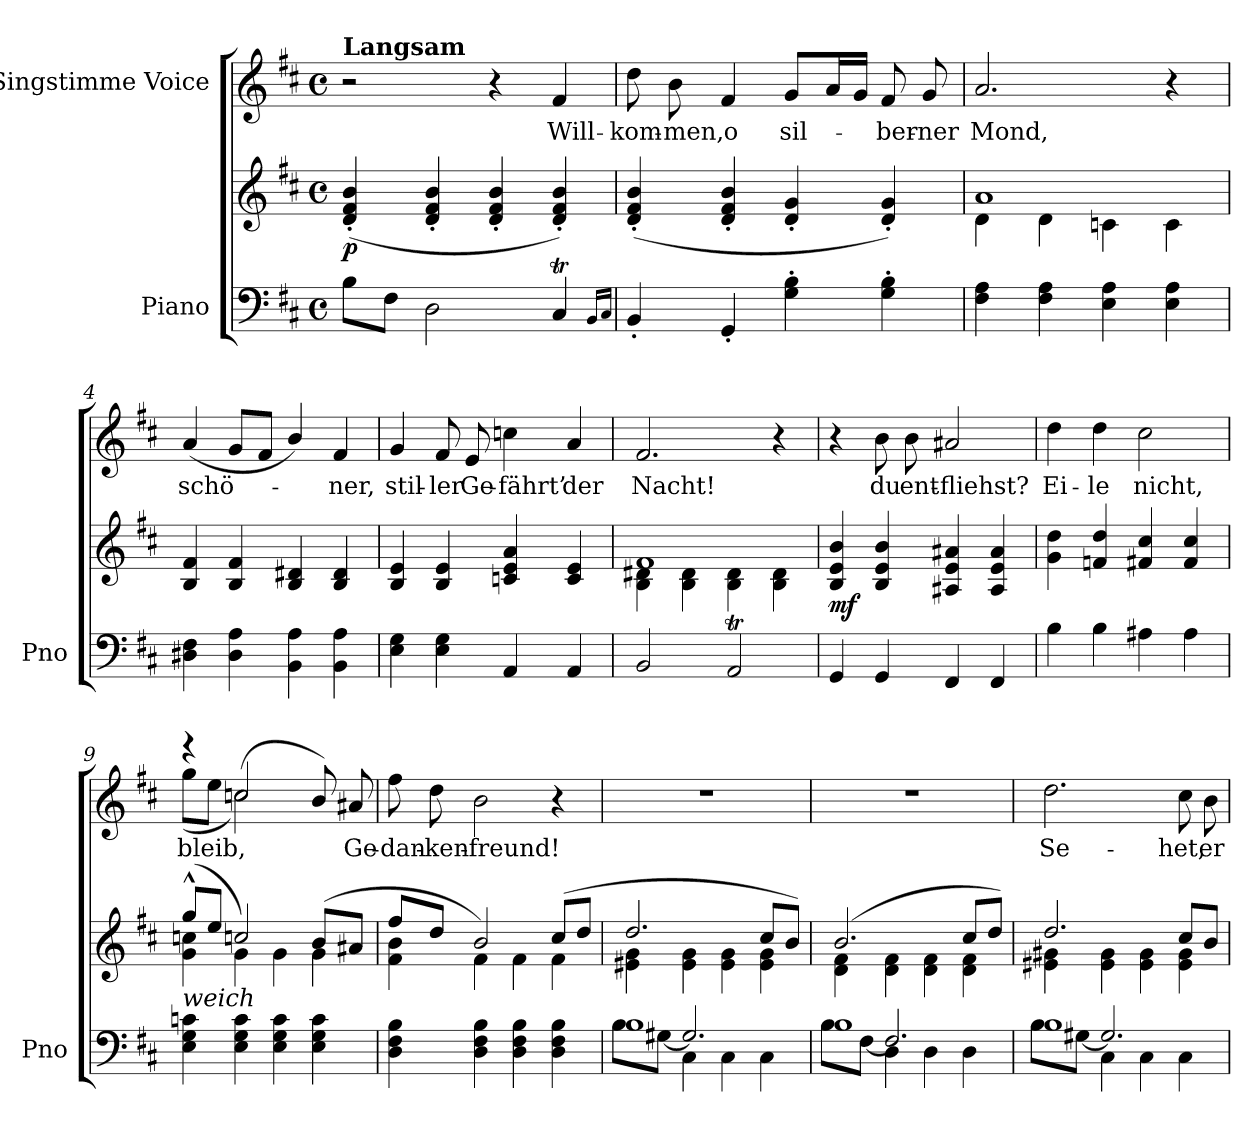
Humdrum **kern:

**kern	**kern	**dynam	**kern	**text
*part2	*part2	*part2	*part1	*part1
*staff3	*staff2	*staff2/3	*staff1	*staff1
*I"Piano	*	*	*I"Singstimme Voice	*
*I'Pno	*	*	*	*
*clefF4	*clefG2	*	*clefG2	*
*k[f#c#]	*k[f#c#]	*	*k[f#c#]	*
*M4/4	*M4/4	*	*M4/4	*
*met(c)	*met(c)	*	*met(c)	*
=1	=1	=1	=1	=1
!	!	!	!LO:TX:a:B:t=Langsam	!
!	!	!LO:DY:b	!	!
8B\L	(4d/' 4f#/' 4b/'	p	2r	.
8F#\J	.	.	.	.
2D\	4d/' 4f#/' 4b/'	.	.	.
.	4d/' 4f#/' 4b/'	.	4r	.
!	!	!	!	!LO:LY:b
4C#t/	4d/' 4f#/' 4b/')	.	4f#/	Will-
16qBB/LL	.	.	.	.
16qC#/JJ	.	.	.	.
=2	=2	=2	=2	=2
!	!	!	!	!LO:LY:b
4BB'/	(4d/' 4f#/' 4b/'	.	8dd\	-kom-
!	!	!	!	!LO:LY:b
.	.	.	8b\	-men,
!	!	!	!	!LO:LY:b
4GG'/	4d/' 4f#/' 4b/'	.	4f#/	o
!	!	!	!	!LO:LY:b
4G\' 4B\'	4d/' 4g/'	.	8g/L	sil-
.	.	.	16a/L	.
.	.	.	16g/JJ	.
!	!	!	!	!LO:LY:b
4G\' 4B\'	4d/' 4g/')	.	8f#/	-ber-
!	!	!	!	!LO:LY:b
.	.	.	8g/	-ner
=3	=3	=3	=3	=3
*	*^	*	*	*
!	!	!	!	!	!LO:LY:b
4F#\ 4A\	1a	4d\	.	2.a/	Mond,
4F#\ 4A\	.	4d\	.	.	.
4E\ 4A\	.	4cn\	.	.	.
4E\ 4A\	.	4c\	.	4r	.
!!LO:LB:g=z
=4	=4	=4	=4	=4	=4
!	!	!	!	!	!LO:LY:b
*	*v	*v	*	*	*
4D#X\ 4F#\	4B/ 4f#/	.	(4a/	schö-
4D#\ 4A\	4B/ 4f#/	.	8g/L	.
.	.	.	8f#/J	.
4BB\ 4A\	4B/ 4d#X/	.	4b/)	.
!	!	!	!	!LO:LY:b
4BB\ 4A\	4B/ 4d#/	.	4f#/	-ner,
=5	=5	=5	=5	=5
!	!	!	!	!LO:LY:b
4E\ 4G\	4B/ 4e/	.	4g/	stil-
!	!	!	!	!LO:LY:b
4E\ 4G\	4B/ 4e/	.	8f#/	-ler
!	!	!	!	!LO:LY:b
.	.	.	8e/	Ge-
!	!	!	!	!LO:LY:b
4AA/	4cn/ 4e/ 4a/	.	4ccn\	-fährt’
!	!	!	!	!LO:LY:b
4AA/	4c/ 4e/	.	4a/	der
=6	=6	=6	=6	=6
*	*^	*	*	*
!	!	!	!	!	!LO:LY:b
2BB/	1f#	4B\ 4d#X\	.	2.f#/	Nacht!
.	.	4B\ 4d#\	.	.	.
2AAT/	.	4B\ 4d#\	.	.	.
.	.	4B\ 4d#\	.	4r	.
!!LO:LB:g=z
=7	=7	=7	=7	=7	=7
!	!	!	!LO:DY:b	!	!
*	*v	*v	*	*	*
4GG/	4B/ 4e/ 4b/	mf	4r	.
!	!	!	!	!LO:LY:b
4GG/	4B/ 4e/ 4b/	.	8b\	du
!	!	!	!	!LO:LY:b
.	.	.	8b\	ent-
!	!	!	!	!LO:LY:b
4FF#/	4A#X/ 4e/ 4a#X/	.	2a#X/	-fliehst?
4FF#/	4A#/ 4e/ 4a#/	.	.	.
=8	=8	=8	=8	=8
!	!	!	!	!LO:LY:b
4B\	4g\ 4dd\	.	4dd\	Ei-
!	!	!	!	!LO:LY:b
4B\	4fn/ 4dd/	.	4dd\	-le
!	!	!	!	!LO:LY:b
4A#X\	4f#X/ 4cc#/	.	2cc#\	nicht,
4A#\	4f#/ 4cc#/	.	.	.
=9	=9	=9	=9	=9
*	*^	*	*^	*
!	!LO:TX:b:i:t=weich	!	!	!	!	!
!	!	!	!	!	!	!LO:LY:b
4E\ 4G\ 4cn\	(8gg^^/L	4g\ 4ccn\	.	4r	(>8gg\L	bleib,
.	8ee/J	.	.	.	8ee\J	.
4E\ 4G\ 4c\	2ccn/)	4g\	.	2ccn!/	(2cc\)	.
4E\ 4G\ 4c\	.	4g\	.	.	.	.
4E\ 4G\ 4c\	(8b/L	4g\	.	8ryy	8b/)	.
!	!	!	!	!	!	!LO:LY:b
.	8a#X/J	.	.	8a#X/	8ryy	Ge-
!!LO:PB:g=z
=10	=10	=10	=10	=10	=10	=10
!	!	!	!	!	!	!LO:LY:b
*	*	*	*	*v	*v	*
4D\ 4F#\ 4B\	8ff#/L	4f#\ 4b\	.	8ff#\	-dan-
!	!	!	!	!	!LO:LY:b
.	8dd/J	.	.	8dd\	-ken-
!	!	!	!	!	!LO:LY:b
4D\ 4F#\ 4B\	2b/)	4f#\	.	2b\	-freund!
4D\ 4F#\ 4B\	.	4f#\	.	.	.
4D\ 4F#\ 4B\	(8cc#/L	4f#\	.	4r	.
.	8dd/J	.	.	.	.
=11	=11	=11	=11	=11	=11
*^	*	*	*	*	*
*	*^	*	*	*	*	*
1B	8B\L	4ryy	2.dd/	4e#X\ 4g\	.	1r	.
.	[>8G#X\J	.	.	.	.	.	.
.	2.G#/]	4C#\	.	4e#\ 4g\	.	.	.
.	.	4C#\	.	4e#\ 4g\	.	.	.
.	.	4C#\	8cc#/L	4e#\ 4g\	.	.	.
.	.	.	8b/J)	.	.	.	.
=12	=12	=12	=12	=12	=12	=12	=12
1B	8B\L	4ryy	(2.b/	4d\ 4f#\	.	1r	.
.	[>8F#\J	.	.	.	.	.	.
.	2.F#/]	4D\	.	4d\ 4f#\	.	.	.
.	.	4D\	.	4d\ 4f#\	.	.	.
.	.	4D\	8cc#/L	4d\ 4f#\	.	.	.
.	.	.	8dd/J)	.	.	.	.
!!LO:LB:g=z
=13	=13	=13	=13	=13	=13	=13	=13
!	!	!	!	!	!	!	!LO:LY:b
1B	8B\L	4ryy	2.dd/	4e#X\ 4g#X\	.	2.dd\	Se-
.	[>8G#X\J	.	.	.	.	.	.
.	2.G#/]	4C#\	.	4e#\ 4g#\	.	.	.
.	.	4C#\	.	4e#\ 4g#\	.	.	.
!	!	!	!	!	!	!	!LO:LY:b
.	.	4C#\	8cc#/L	4e#\ 4g#\	.	8cc#\	-het,
!	!	!	!	!	!	!	!LO:LY:b
.	.	.	8b/J	.	.	8b\	er
*v	*v	*v	*	*	*	*	*
*	*v	*v	*	*	*
=	=	=	=	=
*-	*-	*-	*-	*-
